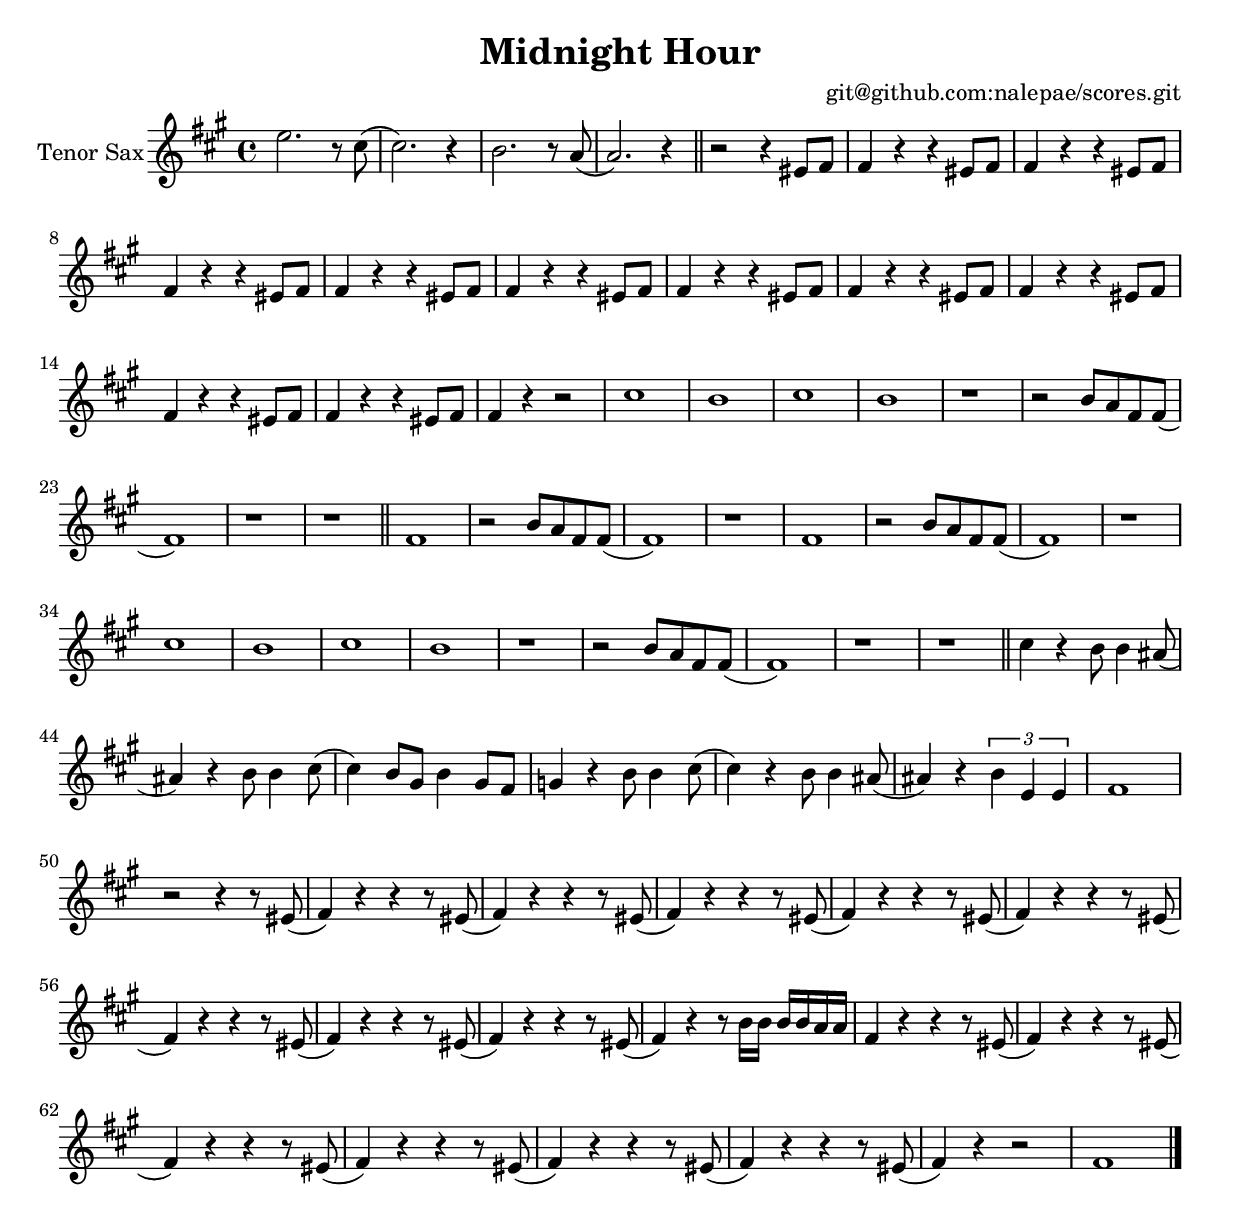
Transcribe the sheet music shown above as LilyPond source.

\version "2.18.2"

\header {
  title = "Midnight Hour"
  arranger = "git@github.com:nalepae/scores.git"
}

global = {
  \key e \minor
  \time 4/4
}

tenorSax = \relative c'' {
  \global
  \compressFullBarRests
  \override MultiMeasureRest.expand-limit = #1

  d2. r8 b (| b2.) r4 | a2. r8 g8 (| g2.) r4 \bar "||"
  r2 r4 dis8 e | e4 r r dis8 e | e4 r r dis8 e | e4 r r dis8 e |
  e4 r r dis8 e | e4 r r dis8 e | e4 r r dis8 e | e4 r r dis8 e |
  e4 r r dis8 e | e4 r r dis8 e | e4 r r dis8 e | e4 r r2 |
  b'1 | a | b | a |
  r1 | r2 a8 g e8 e8 (| e1) | r | r \bar "||"

  e1 | r2 a8 g e8 e8 (| e1) | r |
  e1 | r2 a8 g e8 e8 (| e1) | r |
  b'1 | a | b | a |
  r1 | r2 a8 g e8 e8 (| e1) | r | r \bar "||"

  b'4 r a8 a4 gis8 (| gis4) r a8 a4 b8 (| b4) a8 fis a4 fis8 e8 | f4 r a8 a4 b8 (|
  b4) r a8 a4 gis8 (| gis4) r \times 2/3 { a d, d } | e1 | r2 r4 r8 dis (|
  e4) r4 r4 r8 dis8 (|e4) r4 r4 r8 dis8 (|e4) r4 r4 r8 dis8 (| e4) r4 r4 r8 dis8 (|
  e4) r4 r4 r8 dis8 (|e4) r4 r4 r8 dis8 (|e4) r4 r4 r8 dis8 (|e4) r4 r4 r8 dis8
  (| e4) r4 r8 a16 a a a g g | e4 r4 r4 r8 dis8 (|e4) r4 r4 r8 dis8 (|e4) r4 r4 r8 dis8 (| e4) r4 r4 r8 dis8 (|
  e4) r4 r4 r8 dis8 (|e4) r4 r4 r8 dis8 (| e4) r4 r2 |
  e1 \bar "|."
}

\score {
  \new Staff \with {
    instrumentName = "Tenor Sax"
    midiInstrument = "tenor sax"
  } \transpose c d \tenorSax
  \layout { }
  \midi {
    \context {
      \Score
      tempoWholesPerMinute = #(ly:make-moment 100 4)
    }
  }
}
